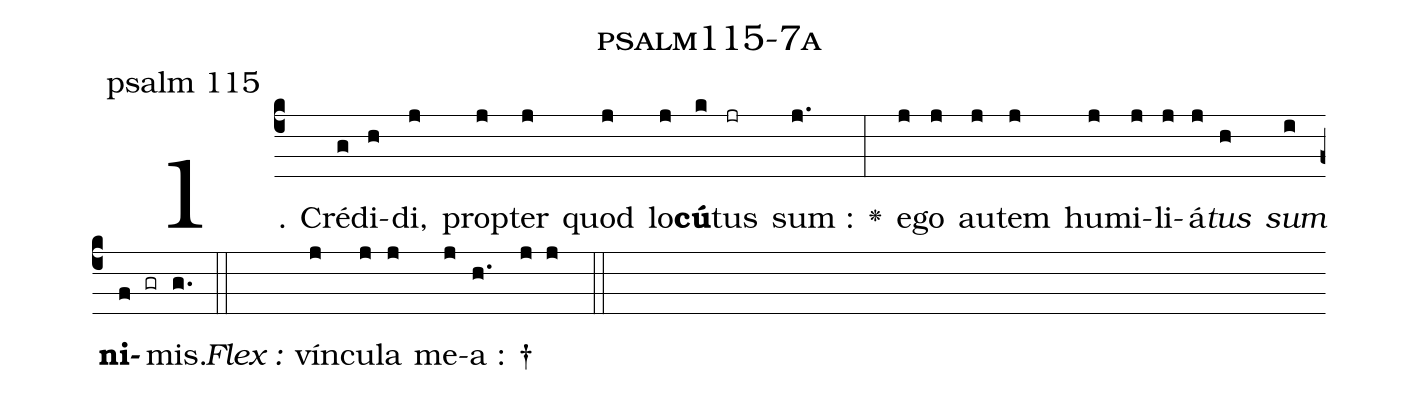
name: psalm115-7a;
office-part: psalm 115;
%%
(c4)1. Cr{é}(g)di(h)di,(j) prop(j)ter(j) quod(j) lo(j)<b>cú</b>(k)tus(jr) sum :(j.) <v>\greheightstar</v>(:) e(j)go(j) au(j)tem(j) hu(j)mi(j)li(j)á(j)<i>tus</i>(h) <i>sum</i>(i) <b>ni</b>(f gr)mis.(g.) (::)
<i>Flex :</i>() vín(j)cu(j)la(j) me(j)a :(h.) †(j j ::)

%E(j) u(j) o(h) u(j) a(k) e.(j.) (::)
